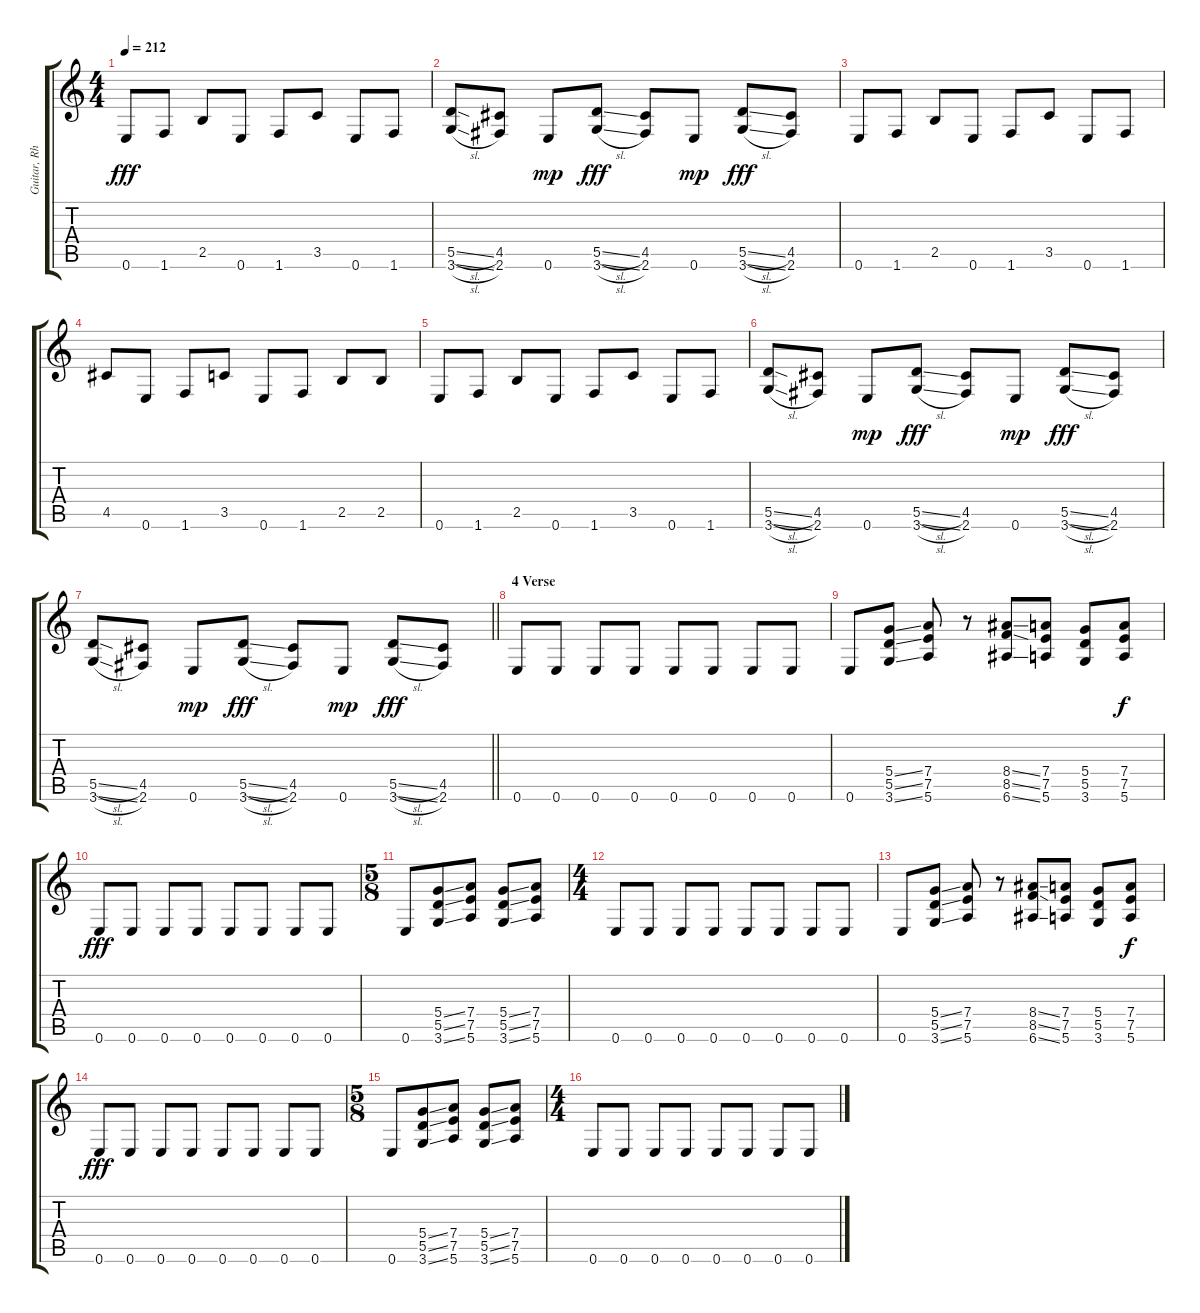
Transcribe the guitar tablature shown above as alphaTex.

\track ("Guitar, Rhythm (Hetfield)" "Guitar, Rh") {instrument distortionguitar}
\staff {score tabs}
\tuning (E4 B3 G3 D3 A2 E2) {hide}
\ts (4 4)
\tempo 212
\clef g2
\ks c
0.6.8{dy fff} 1.6.8 2.5.8 0.6.8 1.6.8 3.5.8 0.6.8 1.6.8 |
(5.5{sl} 3.6{sl}).8 (4.5 2.6).8 0.6.8{dy mp} (5.5{sl} 3.6{sl}).8{dy fff} (4.5 2.6).8 0.6.8{dy mp} (5.5{sl} 3.6{sl}).8{dy fff} (4.5 2.6).8 |
0.6.8 1.6.8 2.5.8 0.6.8 1.6.8 3.5.8 0.6.8 1.6.8 |
4.5.8 0.6.8 1.6.8 3.5.8 0.6.8 1.6.8 2.5.8 2.5.8 |
0.6.8 1.6.8 2.5.8 0.6.8 1.6.8 3.5.8 0.6.8 1.6.8 |
(5.5{sl} 3.6{sl}).8 (4.5 2.6).8 0.6.8{dy mp} (5.5{sl} 3.6{sl}).8{dy fff} (4.5 2.6).8 0.6.8{dy mp} (5.5{sl} 3.6{sl}).8{dy fff} (4.5 2.6).8 |
\barLineRight lightlight
(5.5{sl} 3.6{sl}).8 (4.5 2.6).8 0.6.8{dy mp} (5.5{sl} 3.6{sl}).8{dy fff} (4.5 2.6).8 0.6.8{dy mp} (5.5{sl} 3.6{sl}).8{dy fff} (4.5 2.6).8 |
\section ("" "4 Verse")
0.6.8 0.6.8 0.6.8 0.6.8 0.6.8 0.6.8 0.6.8 0.6.8 |
0.6.8 (5.4{ss} 5.5{ss} 3.6{ss}).8 (7.4 7.5 5.6).8 r.8 (8.4{ss} 8.5{ss} 6.6{ss}).8 (7.4 7.5 5.6).8 (5.4 5.5 3.6).8 (7.4 7.5 5.6).8{dy f} |
0.6.8{dy fff} 0.6.8 0.6.8 0.6.8 0.6.8 0.6.8 0.6.8 0.6.8 |
\ts (5 8)
0.6.8 (5.4{ss} 5.5{ss} 3.6{ss}).8 (7.4 7.5 5.6).8 (5.4{ss} 5.5{ss} 3.6{ss}).8 (7.4 7.5 5.6).8 |
\ts (4 4)
0.6.8 0.6.8 0.6.8 0.6.8 0.6.8 0.6.8 0.6.8 0.6.8 |
0.6.8 (5.4{ss} 5.5{ss} 3.6{ss}).8 (7.4 7.5 5.6).8 r.8 (8.4{ss} 8.5{ss} 6.6{ss}).8 (7.4 7.5 5.6).8 (5.4 5.5 3.6).8 (7.4 7.5 5.6).8{dy f} |
0.6.8{dy fff} 0.6.8 0.6.8 0.6.8 0.6.8 0.6.8 0.6.8 0.6.8 |
\ts (5 8)
0.6.8 (5.4{ss} 5.5{ss} 3.6{ss}).8 (7.4 7.5 5.6).8 (5.4{ss} 5.5{ss} 3.6{ss}).8 (7.4 7.5 5.6).8 |
\ts (4 4)
0.6.8 0.6.8 0.6.8 0.6.8 0.6.8 0.6.8 0.6.8 0.6.8
